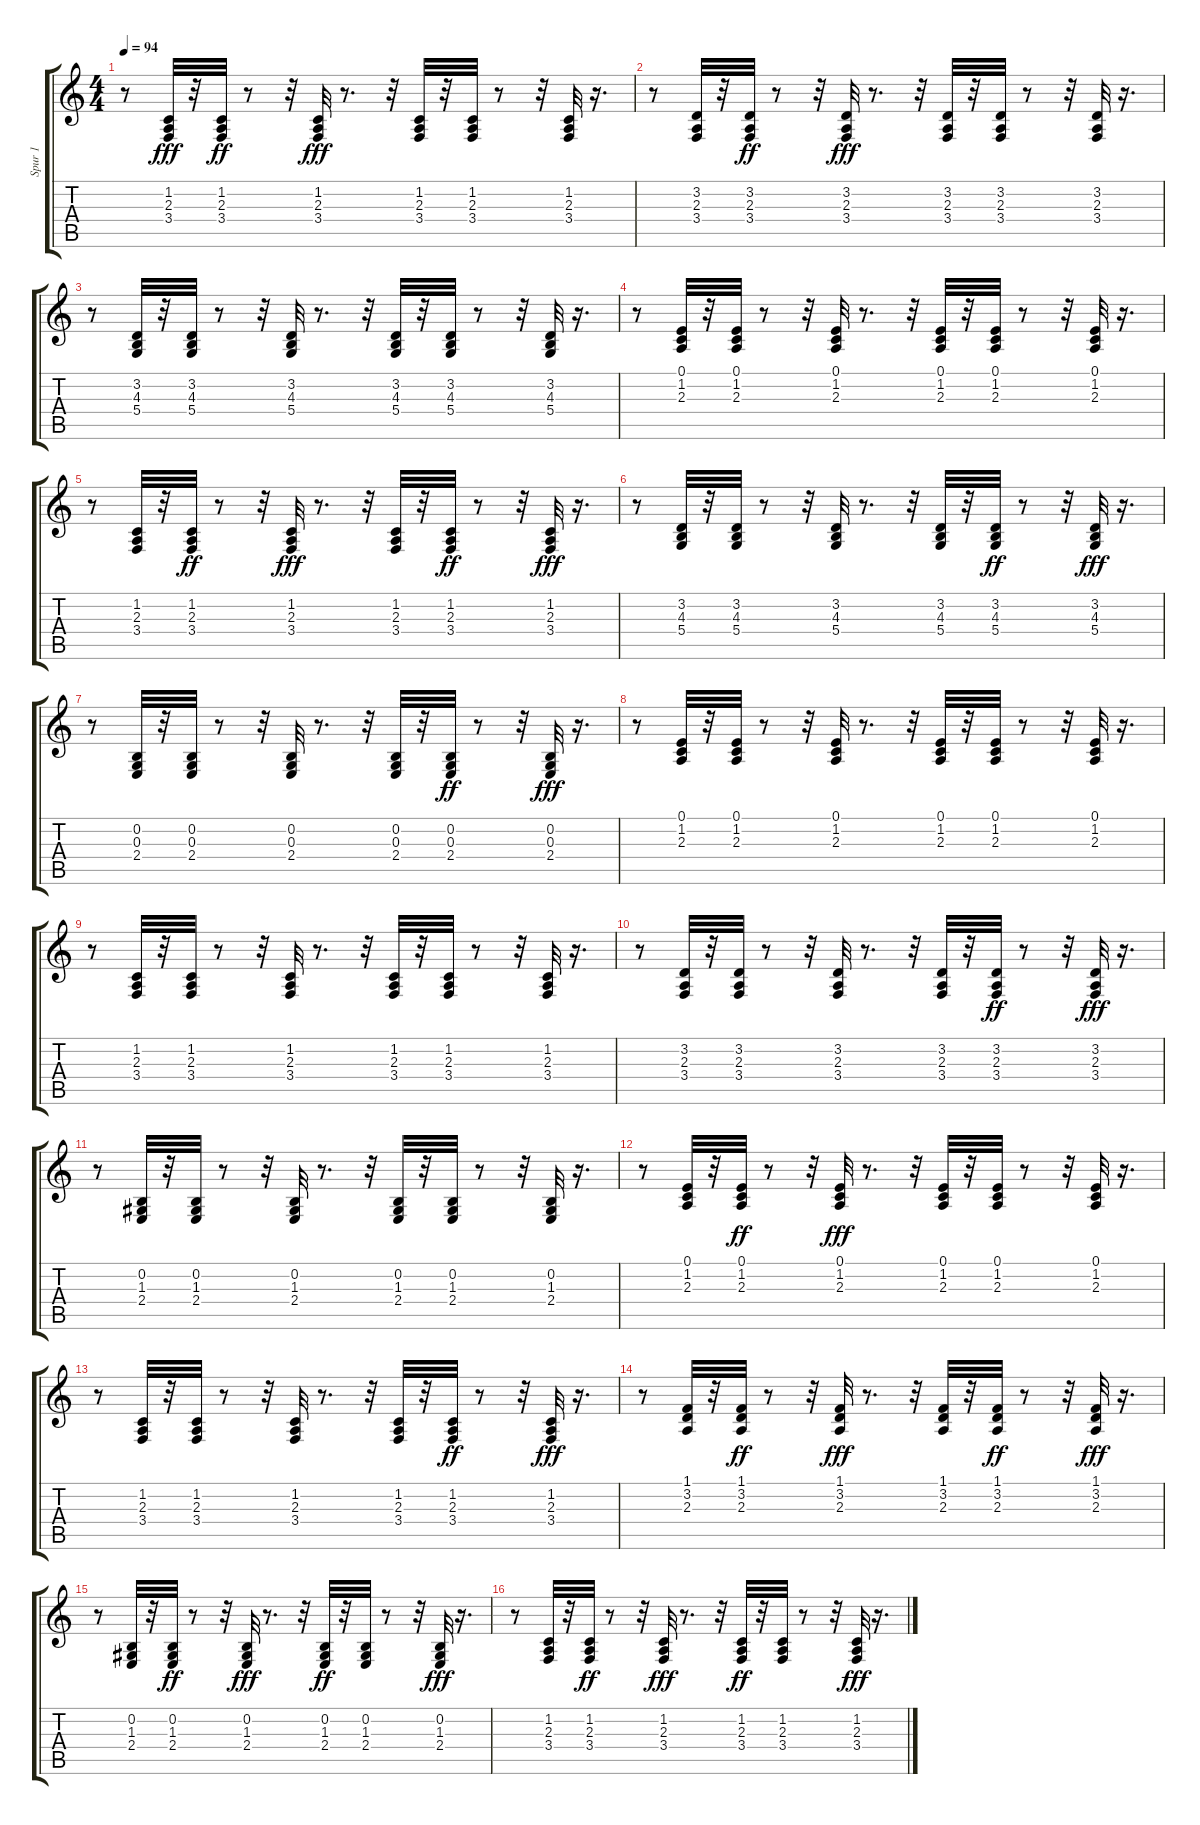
\track ("Spur 1" "Spur 1") {instrument brightacousticpiano}
\staff {score tabs}
\tuning (E4 B3 G3 D3 A2 E2) {hide}
\ts (4 4)
\tempo 94
\clef g2
\ks c
r.8{dy fff} (1.2 2.3 3.4).32 r.32 (1.2 2.3 3.4).32{dy ff} r.8 r.32 (1.2 2.3 3.4).32{dy fff} r.8{d} r.32 (1.2 2.3 3.4).32 r.32 (1.2 2.3 3.4).32 r.8 r.32 (1.2 2.3 3.4).32 r.16{d} |
r.8 (3.2 2.3 3.4).32 r.32 (3.2 2.3 3.4).32{dy ff} r.8 r.32 (3.2 2.3 3.4).32{dy fff} r.8{d} r.32 (3.2 2.3 3.4).32 r.32 (3.2 2.3 3.4).32 r.8 r.32 (3.2 2.3 3.4).32 r.16{d} |
r.8 (3.2 4.3 5.4).32 r.32 (3.2 4.3 5.4).32 r.8 r.32 (3.2 4.3 5.4).32 r.8{d} r.32 (3.2 4.3 5.4).32 r.32 (3.2 4.3 5.4).32 r.8 r.32 (3.2 4.3 5.4).32 r.16{d} |
r.8 (0.1 1.2 2.3).32 r.32 (0.1 1.2 2.3).32 r.8 r.32 (0.1 1.2 2.3).32 r.8{d} r.32 (0.1 1.2 2.3).32 r.32 (0.1 1.2 2.3).32 r.8 r.32 (0.1 1.2 2.3).32 r.16{d} |
r.8 (1.2 2.3 3.4).32 r.32 (1.2 2.3 3.4).32{dy ff} r.8 r.32 (1.2 2.3 3.4).32{dy fff} r.8{d} r.32 (1.2 2.3 3.4).32 r.32 (1.2 2.3 3.4).32{dy ff} r.8 r.32 (1.2 2.3 3.4).32{dy fff} r.16{d} |
r.8 (3.2 4.3 5.4).32 r.32 (3.2 4.3 5.4).32 r.8 r.32 (3.2 4.3 5.4).32 r.8{d} r.32 (3.2 4.3 5.4).32 r.32 (3.2 4.3 5.4).32{dy ff} r.8 r.32 (3.2 4.3 5.4).32{dy fff} r.16{d} |
r.8 (0.2 0.3 2.4).32 r.32 (0.2 0.3 2.4).32 r.8 r.32 (0.2 0.3 2.4).32 r.8{d} r.32 (0.2 0.3 2.4).32 r.32 (0.2 0.3 2.4).32{dy ff} r.8 r.32 (0.2 0.3 2.4).32{dy fff} r.16{d} |
r.8 (0.1 1.2 2.3).32 r.32 (0.1 1.2 2.3).32 r.8 r.32 (0.1 1.2 2.3).32 r.8{d} r.32 (0.1 1.2 2.3).32 r.32 (0.1 1.2 2.3).32 r.8 r.32 (0.1 1.2 2.3).32 r.16{d} |
r.8 (1.2 2.3 3.4).32 r.32 (1.2 2.3 3.4).32 r.8 r.32 (1.2 2.3 3.4).32 r.8{d} r.32 (1.2 2.3 3.4).32 r.32 (1.2 2.3 3.4).32 r.8 r.32 (1.2 2.3 3.4).32 r.16{d} |
r.8 (3.2 2.3 3.4).32 r.32 (3.2 2.3 3.4).32 r.8 r.32 (3.2 2.3 3.4).32 r.8{d} r.32 (3.2 2.3 3.4).32 r.32 (3.2 2.3 3.4).32{dy ff} r.8 r.32 (3.2 2.3 3.4).32{dy fff} r.16{d} |
r.8 (0.2 1.3 2.4).32 r.32 (0.2 1.3 2.4).32 r.8 r.32 (0.2 1.3 2.4).32 r.8{d} r.32 (0.2 1.3 2.4).32 r.32 (0.2 1.3 2.4).32 r.8 r.32 (0.2 1.3 2.4).32 r.16{d} |
r.8 (0.1 1.2 2.3).32 r.32 (0.1 1.2 2.3).32{dy ff} r.8 r.32 (0.1 1.2 2.3).32{dy fff} r.8{d} r.32 (0.1 1.2 2.3).32 r.32 (0.1 1.2 2.3).32 r.8 r.32 (0.1 1.2 2.3).32 r.16{d} |
r.8 (1.2 2.3 3.4).32 r.32 (1.2 2.3 3.4).32 r.8 r.32 (1.2 2.3 3.4).32 r.8{d} r.32 (1.2 2.3 3.4).32 r.32 (1.2 2.3 3.4).32{dy ff} r.8 r.32 (1.2 2.3 3.4).32{dy fff} r.16{d} |
r.8 (1.1 3.2 2.3).32 r.32 (1.1 3.2 2.3).32{dy ff} r.8 r.32 (1.1 3.2 2.3).32{dy fff} r.8{d} r.32 (1.1 3.2 2.3).32 r.32 (1.1 3.2 2.3).32{dy ff} r.8 r.32 (1.1 3.2 2.3).32{dy fff} r.16{d} |
r.8 (0.2 1.3 2.4).32 r.32 (0.2 1.3 2.4).32{dy ff} r.8 r.32 (0.2 1.3 2.4).32{dy fff} r.8{d} r.32 (0.2 1.3 2.4).32{dy ff} r.32 (0.2 1.3 2.4).32 r.8 r.32 (0.2 1.3 2.4).32{dy fff} r.16{d} |
r.8 (1.2 2.3 3.4).32 r.32 (1.2 2.3 3.4).32{dy ff} r.8 r.32 (1.2 2.3 3.4).32{dy fff} r.8{d} r.32 (1.2 2.3 3.4).32{dy ff} r.32 (1.2 2.3 3.4).32 r.8 r.32 (1.2 2.3 3.4).32{dy fff} r.16{d}
